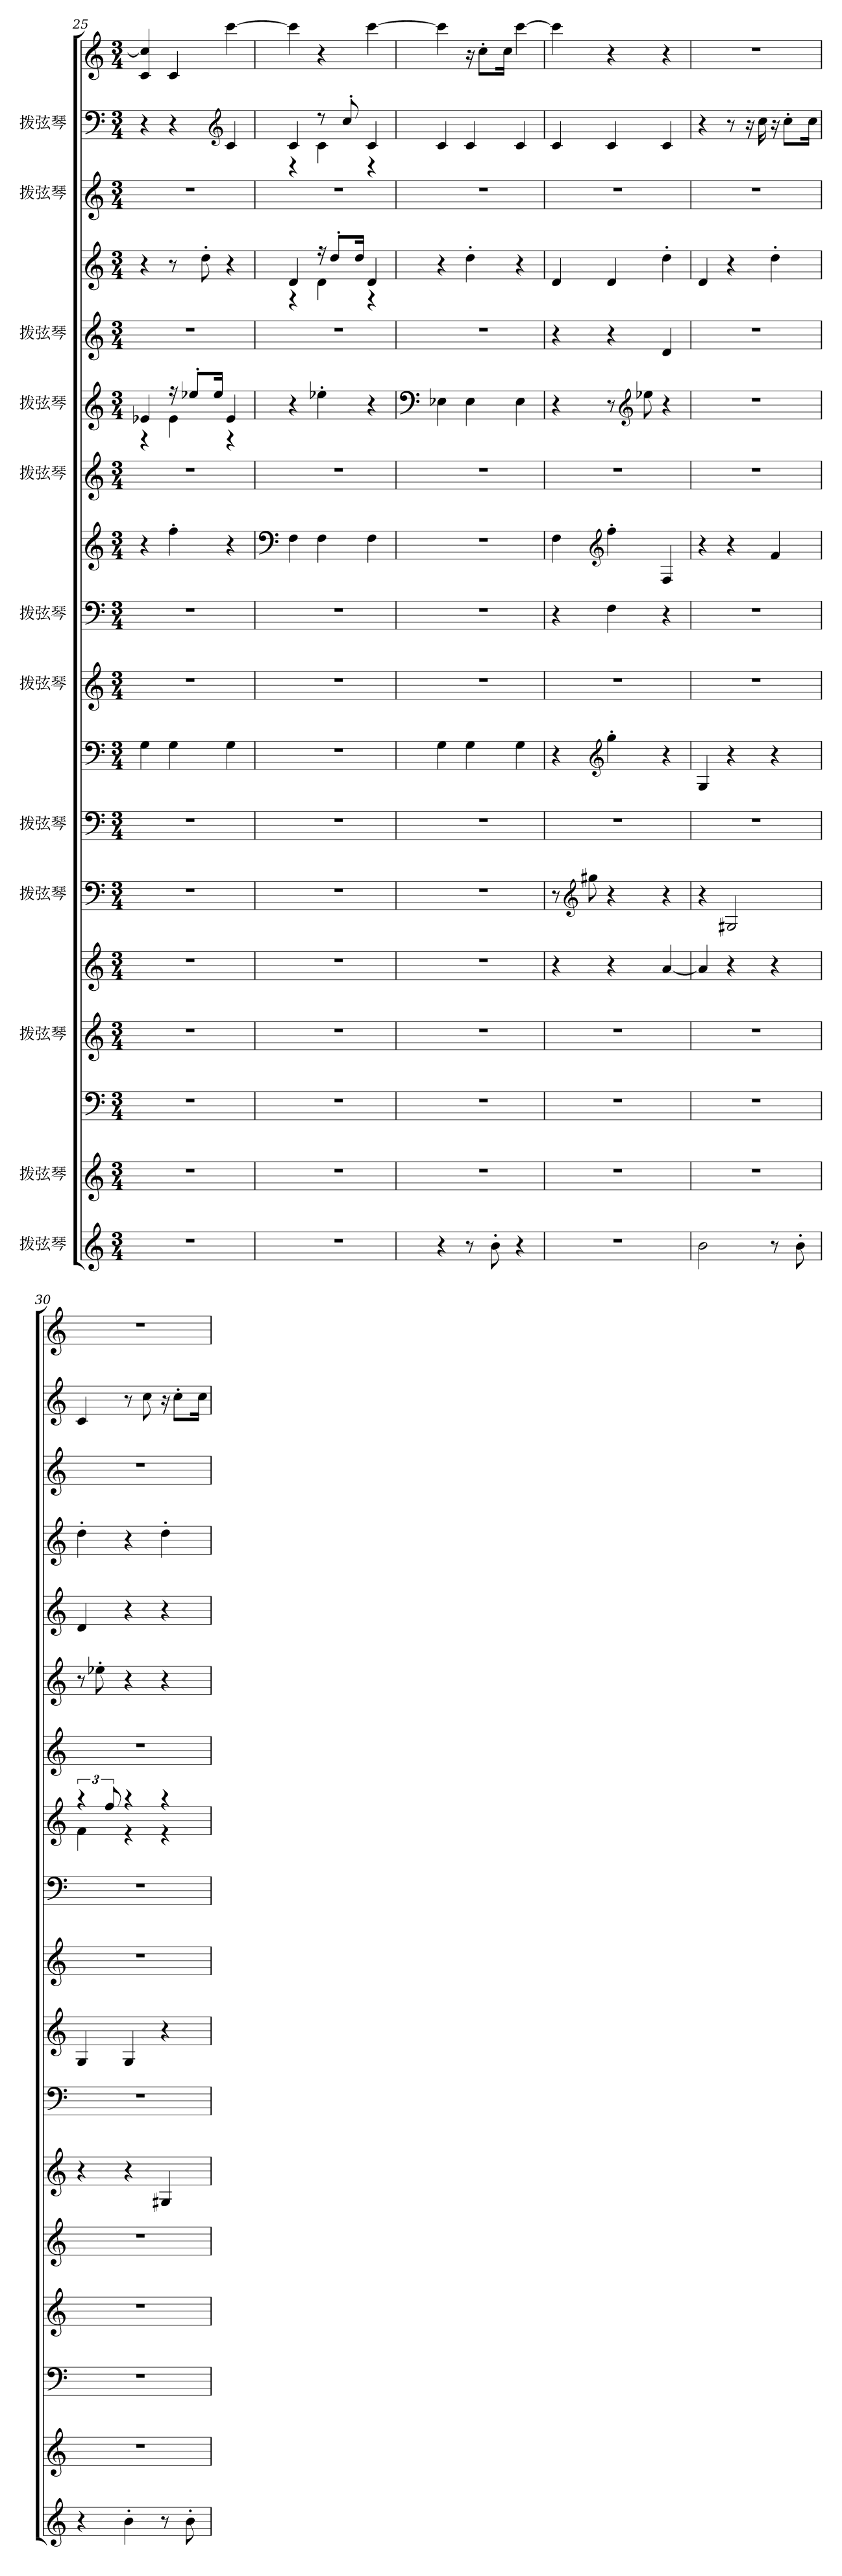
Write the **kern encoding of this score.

**kern	**kern	**kern	**kern	**kern	**kern	**kern	**kern	**kern	**kern	**kern	**kern	**kern	**kern	**kern	**kern	**kern	**kern
*part12	*part11	*part11	*part10	*part10	*part9	*part8	*part8	*part7	*part6	*part6	*part5	*part4	*part3	*part3	*part2	*part1	*part1
*staff18	*staff17	*staff16	*staff15	*staff14	*staff13	*staff12	*staff11	*staff10	*staff9	*staff8	*staff7	*staff6	*staff5	*staff4	*staff3	*staff2	*staff1
*I"拨弦琴	*I"拨弦琴	*	*I"拨弦琴	*	*I"拨弦琴	*I"拨弦琴	*	*I"拨弦琴	*I"拨弦琴	*	*I"拨弦琴	*I"拨弦琴	*I"拨弦琴	*	*I"拨弦琴	*I"拨弦琴	*
*clefG2	*clefG2	*clefF4	*clefG2	*clefG2	*clefF4	*clefF4	*clefF4	*clefG2	*clefF4	*clefG2	*clefG2	*clefG2	*clefG2	*clefG2	*clefG2	*clefF4	*clefG2
*k[]	*k[]	*k[]	*k[]	*k[]	*k[]	*k[]	*k[]	*k[]	*k[]	*k[]	*k[]	*k[]	*k[]	*k[]	*k[]	*k[]	*k[]
*M3/4	*M3/4	*M3/4	*M3/4	*M3/4	*M3/4	*M3/4	*M3/4	*M3/4	*M3/4	*M3/4	*M3/4	*M3/4	*M3/4	*M3/4	*M3/4	*M3/4	*M3/4
=25	=25	=25	=25	=25	=25	=25	=25	=25	=25	=25	=25	=25	=25	=25	=25	=25	=25
*	*	*	*	*	*	*	*	*	*	*	*	*^	*	*	*	*	*
2.r	2.r	2.r	2.r	2.r	2.r	2.r	4G\	2.r	2.r	4r	2.r	4e-X/	4r	2.r	4r	2.r	4r	4c/ 4cc/]
.	.	.	.	.	.	.	4G\	.	.	4ff'\	.	16r	4e-\	.	8r	.	4r	4c/
.	.	.	.	.	.	.	.	.	.	.	.	8ee-X'/L	.	.	.	.	.	.
.	.	.	.	.	.	.	.	.	.	.	.	.	.	.	8dd'\	.	.	.
.	.	.	.	.	.	.	.	.	.	.	.	16ee-/Jk	.	.	.	.	.	.
*	*	*	*	*	*	*	*	*	*	*	*	*	*	*	*	*	*clefG2	*
.	.	.	.	.	.	.	4G\	.	.	4r	.	4e-/	4r	.	4r	.	4c/	[4ccc\
*	*	*	*	*	*	*	*	*	*	*	*	*v	*v	*	*	*	*	*
=26	=26	=26	=26	=26	=26	=26	=26	=26	=26	=26	=26	=26	=26	=26	=26	=26	=26
*	*	*	*	*	*	*	*	*	*	*clefF4	*	*	*	*	*	*	*
*	*	*	*	*	*	*	*	*	*	*	*	*	*	*^	*	*^	*
2.r	2.r	2.r	2.r	2.r	2.r	2.r	2.r	2.r	2.r	4F\	2.r	4r	2.r	4d/	4r	2.r	4c/	4r	4ccc\]
.	.	.	.	.	.	.	.	.	.	4F\	.	4ee-X'\	.	16r	4d\	.	8r	4c\	4r
.	.	.	.	.	.	.	.	.	.	.	.	.	.	8dd'/L	.	.	.	.	.
.	.	.	.	.	.	.	.	.	.	.	.	.	.	.	.	.	8cc'/	.	.
.	.	.	.	.	.	.	.	.	.	.	.	.	.	16dd/Jk	.	.	.	.	.
.	.	.	.	.	.	.	.	.	.	4F\	.	4r	.	4d/	4r	.	4c/	4r	[4ccc\
*	*	*	*	*	*	*	*	*	*	*	*	*	*	*v	*v	*	*v	*v	*
=27	=27	=27	=27	=27	=27	=27	=27	=27	=27	=27	=27	=27	=27	=27	=27	=27	=27
*	*	*	*	*	*	*	*	*	*	*	*	*clefF4	*	*	*	*	*
4r	2.r	2.r	2.r	2.r	2.r	2.r	4G\	2.r	2.r	2.r	2.r	4E-X\	2.r	4r	2.r	4c/	4ccc\]
8r	.	.	.	.	.	.	4G\	.	.	.	.	4E-\	.	4dd'\	.	4c/	16r
.	.	.	.	.	.	.	.	.	.	.	.	.	.	.	.	.	8cc'\L
8b'\	.	.	.	.	.	.	.	.	.	.	.	.	.	.	.	.	.
.	.	.	.	.	.	.	.	.	.	.	.	.	.	.	.	.	16cc\Jk
4r	.	.	.	.	.	.	4G\	.	.	.	.	4E-\	.	4r	.	4c/	[4ccc\
!!LO:PB:g=z
=28	=28	=28	=28	=28	=28	=28	=28	=28	=28	=28	=28	=28	=28	=28	=28	=28	=28
2.r	2.r	2.r	2.r	4r	8r	2.r	4r	2.r	4r	4F\	2.r	4r	4r	4d/	2.r	4c/	4ccc\]
*	*	*	*	*	*clefG2	*	*	*	*	*	*	*	*	*	*	*	*
.	.	.	.	.	8gg#X\	.	.	.	.	.	.	.	.	.	.	.	.
*	*	*	*	*	*	*	*clefG2	*	*	*clefG2	*	*	*	*	*	*	*
.	.	.	.	4r	4r	.	4gg'\	.	4F\	4ff'\	.	8r	4r	4d/	.	4c/	4r
*	*	*	*	*	*	*	*	*	*	*	*	*clefG2	*	*	*	*	*
.	.	.	.	.	.	.	.	.	.	.	.	8ee-X\	.	.	.	.	.
.	.	.	.	[4a/	4r	.	4r	.	4r	4F/	.	4r	4d/	4dd'\	.	4c/	4r
=29	=29	=29	=29	=29	=29	=29	=29	=29	=29	=29	=29	=29	=29	=29	=29	=29	=29
2b\	2.r	2.r	2.r	4a/]	4r	2.r	4G/	2.r	2.r	4r	2.r	2.r	2.r	4d/	2.r	4r	2.r
.	.	.	.	4r	2G#X/	.	4r	.	.	4r	.	.	.	4r	.	8r	.
.	.	.	.	.	.	.	.	.	.	.	.	.	.	.	.	16r	.
.	.	.	.	.	.	.	.	.	.	.	.	.	.	.	.	16cc\	.
8r	.	.	.	4r	.	.	4r	.	.	4f/	.	.	.	4dd'\	.	16r	.
.	.	.	.	.	.	.	.	.	.	.	.	.	.	.	.	8cc'\L	.
8b'\	.	.	.	.	.	.	.	.	.	.	.	.	.	.	.	.	.
.	.	.	.	.	.	.	.	.	.	.	.	.	.	.	.	16cc\Jk	.
=30	=30	=30	=30	=30	=30	=30	=30	=30	=30	=30	=30	=30	=30	=30	=30	=30	=30
*	*	*	*	*	*	*	*	*	*	*^	*	*	*	*	*	*	*
4r	2.r	2.r	2.r	2.r	4r	2.r	4G/	2.r	2.r	6r	4f\	2.r	8r	4d/	4dd'\	2.r	4c/	2.r
.	.	.	.	.	.	.	.	.	.	.	.	.	8ee-X'\	.	.	.	.	.
.	.	.	.	.	.	.	.	.	.	12ff/	.	.	.	.	.	.	.	.
4b'\	.	.	.	.	4r	.	4G/	.	.	4r	4r	.	4r	4r	4r	.	8r	.
.	.	.	.	.	.	.	.	.	.	.	.	.	.	.	.	.	8cc\	.
8r	.	.	.	.	4G#X/	.	4r	.	.	4r	4r	.	4r	4r	4dd'\	.	16r	.
.	.	.	.	.	.	.	.	.	.	.	.	.	.	.	.	.	8cc'\L	.
8b'\	.	.	.	.	.	.	.	.	.	.	.	.	.	.	.	.	.	.
.	.	.	.	.	.	.	.	.	.	.	.	.	.	.	.	.	16cc\Jk	.
*	*	*	*	*	*	*	*	*	*	*v	*v	*	*	*	*	*	*	*
=	=	=	=	=	=	=	=	=	=	=	=	=	=	=	=	=	=
*-	*-	*-	*-	*-	*-	*-	*-	*-	*-	*-	*-	*-	*-	*-	*-	*-	*-
